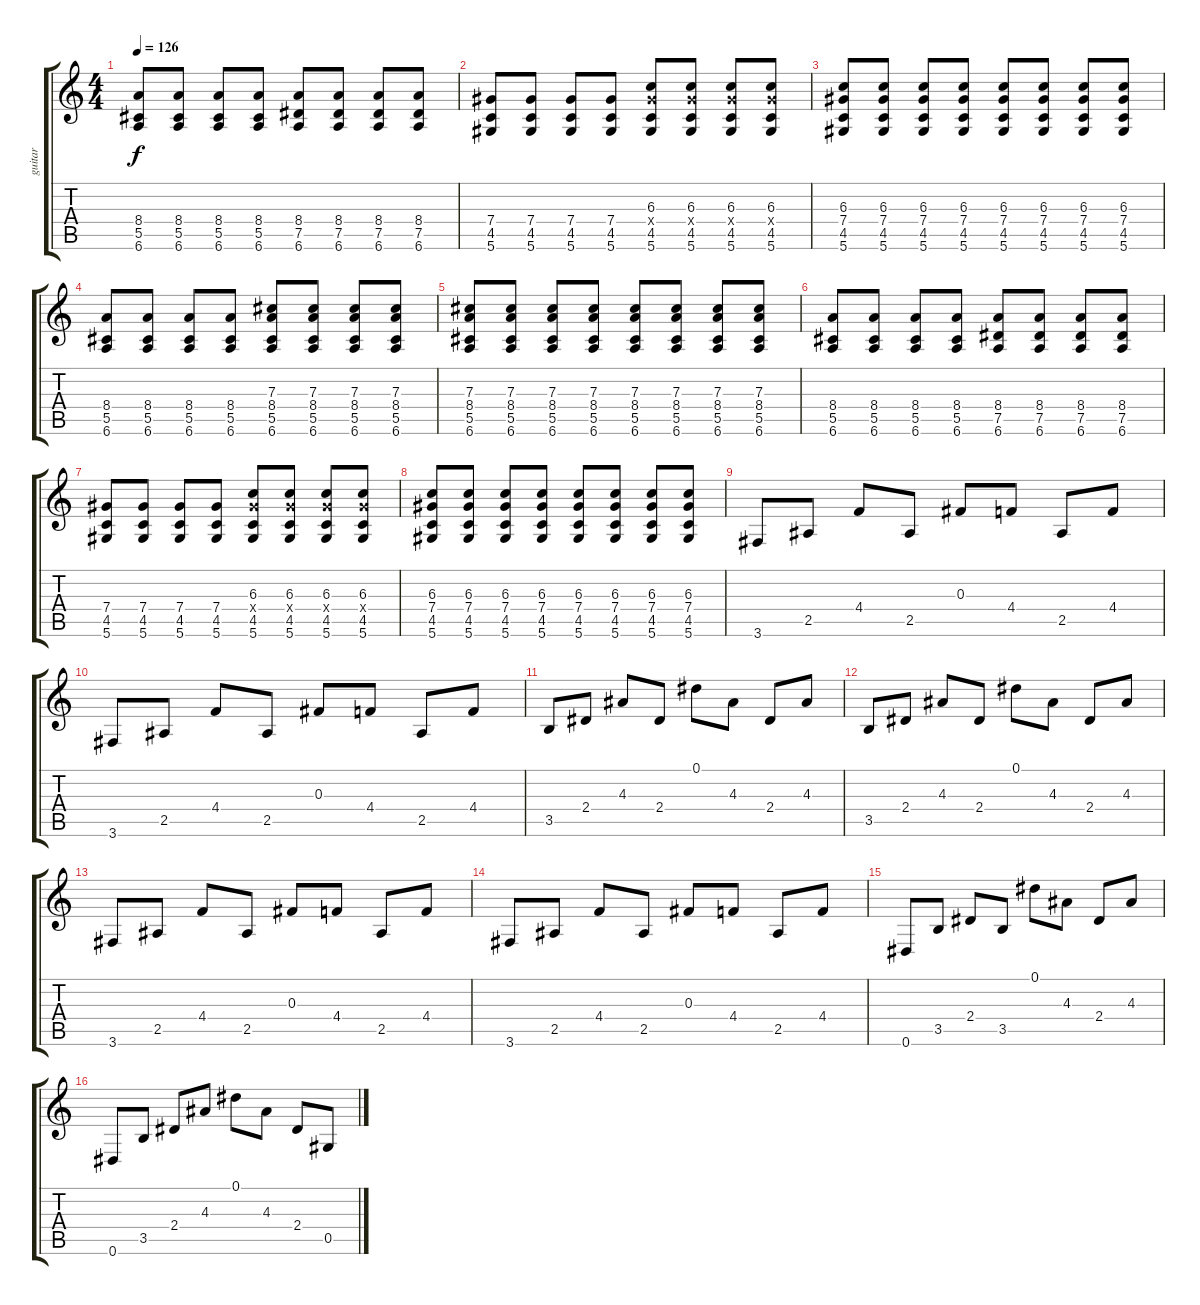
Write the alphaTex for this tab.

\track ("guitar" "guitar") {instrument distortionguitar}
\staff {score tabs}
\tuning (Eb4 Bb3 Gb3 Db3 Ab2 Eb2) {hide}
\ts (4 4)
\tempo 126
\clef g2
\ks c
(8.4 5.5 6.6).8{dy f} (8.4 5.5 6.6).8 (8.4 5.5 6.6).8 (8.4 5.5 6.6).8 (8.4 7.5 6.6).8 (8.4 7.5 6.6).8 (8.4 7.5 6.6).8 (8.4 7.5 6.6).8 |
(7.4 4.5 5.6).8 (7.4 4.5 5.6).8 (7.4 4.5 5.6).8 (7.4 4.5 5.6).8 (6.3 7.4{x} 4.5 5.6).8 (6.3 7.4{x} 4.5 5.6).8 (6.3 7.4{x} 4.5 5.6).8 (6.3 7.4{x} 4.5 5.6).8 |
(6.3 7.4 4.5 5.6).8 (6.3 7.4 4.5 5.6).8 (6.3 7.4 4.5 5.6).8 (6.3 7.4 4.5 5.6).8 (6.3 7.4 4.5 5.6).8 (6.3 7.4 4.5 5.6).8 (6.3 7.4 4.5 5.6).8 (6.3 7.4 4.5 5.6).8 |
(8.4 5.5 6.6).8{instrument distortionguitar} (8.4 5.5 6.6).8 (8.4 5.5 6.6).8 (8.4 5.5 6.6).8 (7.3 8.4 5.5 6.6).8 (7.3 8.4 5.5 6.6).8 (7.3 8.4 5.5 6.6).8 (7.3 8.4 5.5 6.6).8 |
(7.3 8.4 5.5 6.6).8 (7.3 8.4 5.5 6.6).8 (7.3 8.4 5.5 6.6).8 (7.3 8.4 5.5 6.6).8 (7.3 8.4 5.5 6.6).8 (7.3 8.4 5.5 6.6).8 (7.3 8.4 5.5 6.6).8 (7.3 8.4 5.5 6.6).8 |
(8.4 5.5 6.6).8 (8.4 5.5 6.6).8 (8.4 5.5 6.6).8 (8.4 5.5 6.6).8 (8.4 7.5 6.6).8 (8.4 7.5 6.6).8 (8.4 7.5 6.6).8 (8.4 7.5 6.6).8 |
(7.4 4.5 5.6).8 (7.4 4.5 5.6).8 (7.4 4.5 5.6).8 (7.4 4.5 5.6).8 (6.3 7.4{x} 4.5 5.6).8 (6.3 7.4{x} 4.5 5.6).8 (6.3 7.4{x} 4.5 5.6).8 (6.3 7.4{x} 4.5 5.6).8 |
(6.3 7.4 4.5 5.6).8 (6.3 7.4 4.5 5.6).8 (6.3 7.4 4.5 5.6).8 (6.3 7.4 4.5 5.6).8 (6.3 7.4 4.5 5.6).8 (6.3 7.4 4.5 5.6).8 (6.3 7.4 4.5 5.6).8 (6.3 7.4 4.5 5.6).8 |
3.6.8{volume 0 instrument distortionguitar} 2.5.8{volume 15} 4.4.8 2.5.8 0.3.8 4.4.8 2.5.8 4.4.8 |
3.6.8 2.5.8 4.4.8 2.5.8 0.3.8 4.4.8 2.5.8 4.4.8 |
3.5.8 2.4.8 4.3.8 2.4.8 0.1.8 4.3.8 2.4.8 4.3.8 |
3.5.8 2.4.8 4.3.8 2.4.8 0.1.8 4.3.8 2.4.8 4.3.8 |
3.6.8 2.5.8 4.4.8 2.5.8 0.3.8 4.4.8 2.5.8 4.4.8 |
3.6.8 2.5.8 4.4.8 2.5.8 0.3.8 4.4.8 2.5.8 4.4.8 |
0.6.8 3.5.8 2.4.8 3.5.8 0.1.8 4.3.8 2.4.8 4.3.8 |
0.6.8 3.5.8 2.4.8 4.3.8 0.1.8 4.3.8 2.4.8 0.5.8
